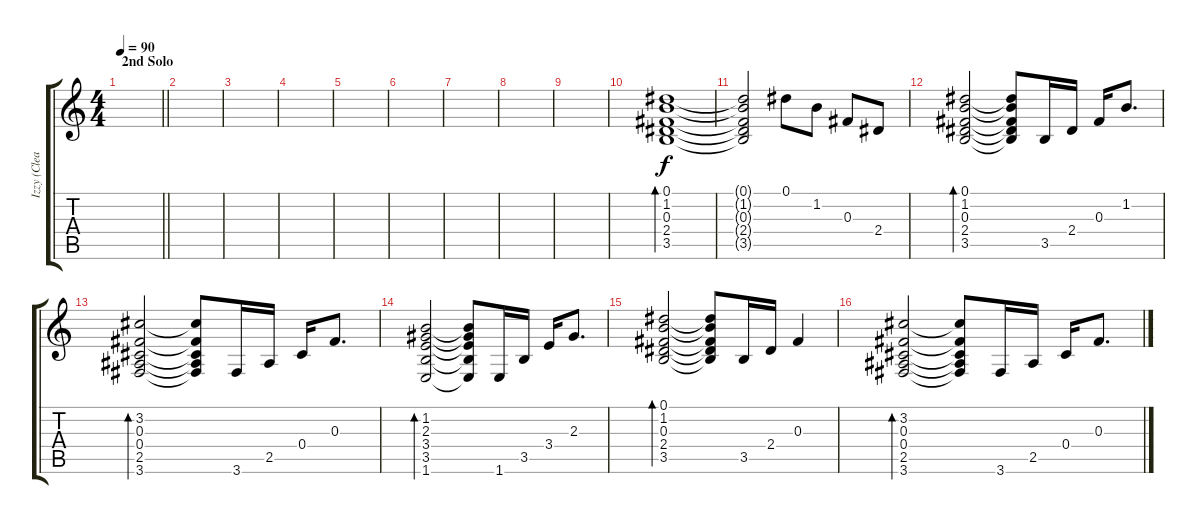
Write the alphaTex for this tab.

\track ("Izzy (Clean Guitar)" "Izzy (Clea") {instrument electricguitarclean}
\staff {score tabs}
\tuning (Eb4 Bb3 Gb3 Db3 Ab2 Eb2) {hide}
\ts (4 4)
\section ("" "2nd Solo ")
\tempo 90
\clef g2
\barLineRight lightlight
\ks c
|
|
|
|
|
|
|
|
|
(0.1 1.2 0.3 2.4 3.5).1{bd 120 dy f} |
(0.1{t} 1.2{t} 0.3{t} 2.4{t} 3.5{t}).2 0.1.8 1.2.8 0.3.8 2.4.8 |
(0.1 1.2 0.3 2.4 3.5).2{bd 120} (0.1{t} 1.2{t} 0.3{t} 2.4{t} 3.5{t}).8 3.5.16 2.4.16 0.3.16 1.2.8{d} |
(3.2 0.3 0.4 2.5 3.6).2{bd 120} (3.2{t} 0.3{t} 0.4{t} 2.5{t} 3.6{t}).8 3.6.16 2.5.16 0.4.16 0.3.8{d} |
(1.2 2.3 3.4 3.5 1.6).2{bd 120} (1.2{t} 2.3{t} 3.4{t} 3.5{t} 1.6{t}).8 1.6.16 3.5.16 3.4.16 2.3.8{d} |
(0.1 1.2 0.3 2.4 3.5).2{bd 120} (0.1{t} 1.2{t} 0.3{t} 2.4{t} 3.5{t}).8 3.5.16 2.4.16 0.3.4 |
(3.2 0.3 0.4 2.5 3.6).2{bd 120} (3.2{t} 0.3{t} 0.4{t} 2.5{t} 3.6{t}).8 3.6.16 2.5.16 0.4.16 0.3.8{d}
